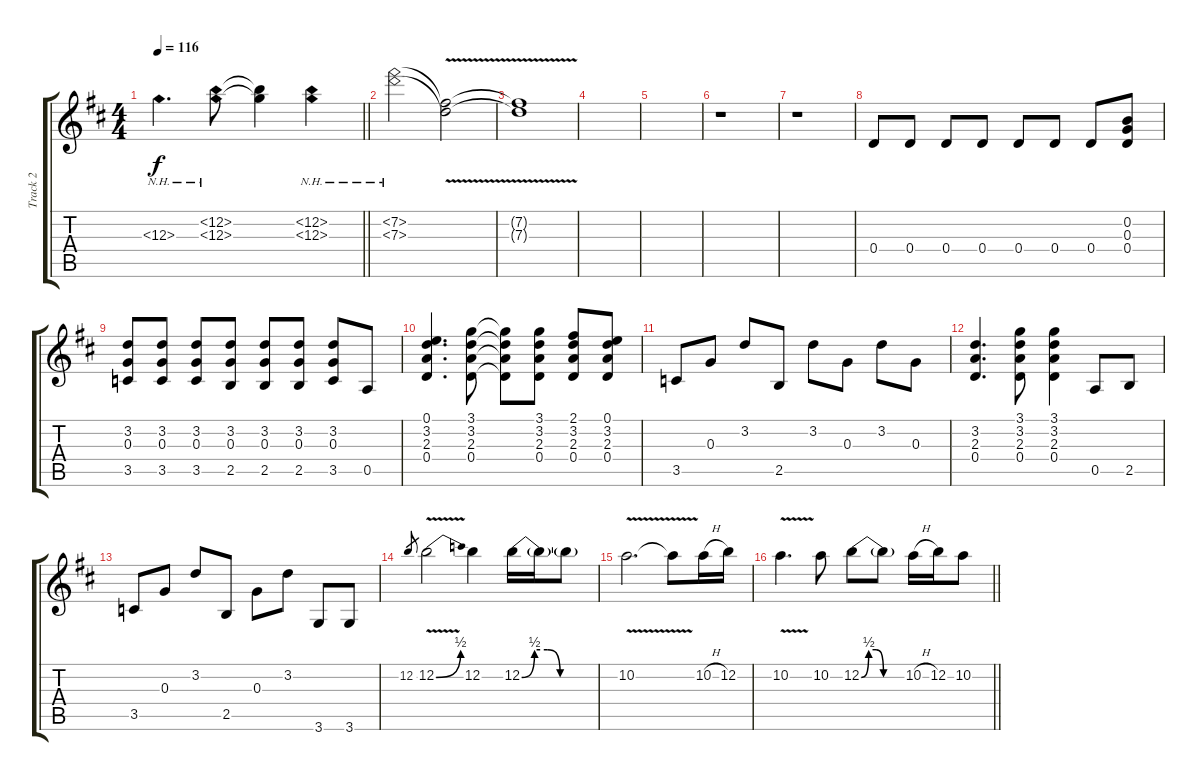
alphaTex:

\track ("Track 2" "Track 2") {instrument distortionguitar}
\staff {score tabs}
\tuning (E4 B3 G3 D3 A2 E2) {hide}
\ts (4 4)
\tempo 116
\clef g2
\barLineRight lightlight
\ks d
12.3{nh}.4{d dy f} (12.2{nh} 12.3{nh}).8 (12.2{t} 12.3{t}).4 (12.2{nh} 12.3{nh}).4 |
(7.2{nh} 7.3{nh}).2 (7.2{v t} 7.3{v t}).2 |
(7.2{t} 7.3{t}).1 |
|
|
r.1 |
r.1 |
0.4.8 0.4.8 0.4.8 0.4.8 0.4.8 0.4.8 0.4.8 (0.2 0.3 0.4).8 |
(3.2 0.3 3.5).8 (3.2 0.3 3.5).8 (3.2 0.3 3.5).8 (3.2 0.3 2.5).8 (3.2 0.3 2.5).8 (3.2 0.3 2.5).8 (3.2 0.3 3.5).8 0.5.8 |
(0.1 3.2 2.3 0.4).4{d} (3.1 3.2 2.3 0.4).8 (3.1{t} 3.2{t} 2.3{t} 0.4{t}).8 (3.1 3.2 2.3 0.4).8 (2.1 3.2 2.3 0.4).8 (0.1 3.2 2.3 0.4).8 |
3.5.8 0.3.8 3.2.8 2.5.8 3.2.8 0.3.8 3.2.8 0.3.8 |
(3.2 2.3 0.4).4{d} (3.1 3.2 2.3 0.4).8 (3.1 3.2 2.3 0.4).4 0.5.8 2.5.8 |
3.5.8 0.3.8 3.2.8 2.5.8 0.3.8 3.2.8 3.6.8 3.6.8 |
12.2.8{gr} 12.2{be (bend 0 0 60 2) v}.2 12.2.4 12.2{be (custom 0 0 10 2 20 2 30 0 60 0)}.16 12.2{t}.16 12.2{t}.8 |
10.2{v}.2{d} 10.2{t}.8 10.2{h}.16 12.2.16 |
\barLineRight lightlight
10.2{v}.4{d} 10.2.8 12.2{be (custom 0 0 10 2 20 2 30 0 60 0)}.8 12.2{t}.8 10.2{h}.16 12.2.16 10.2.8
